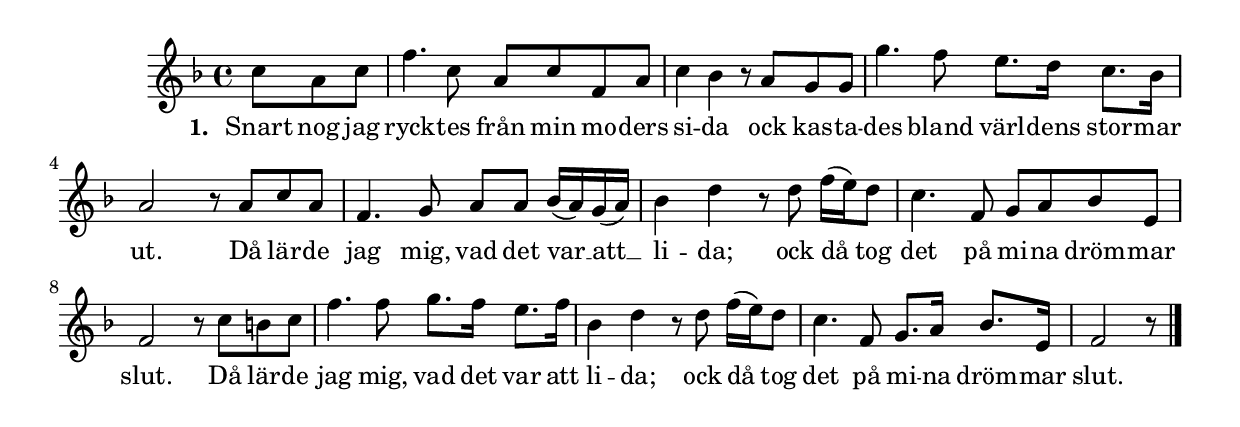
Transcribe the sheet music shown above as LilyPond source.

{
\time 4/4
\key f \major

\partial 4.
 c''8 a' c''  | 
 f''4. c''8 a' c'' f' a'  | 
 c''4 bes' r8 a' g' g'  | 
 g''4. f''8 e''8. d''16 c''8. bes'16  | 
 a'2 r8 a' c'' a'  | 
 f'4. g'8 a' a' bes'16-( a'-) g'-( a'-)  | 
 bes'4 d'' r8 d'' f''16-( e''-) d''8  | 
 c''4. f'8 g' a' bes' e'  | 
 f'2 r8 c'' b' c''  | 
 f''4. f''8 g''8. f''16 e''8. f''16  | 
 bes'4 d'' r8 d'' f''16-( e''-) d''8  | 
 c''4. f'8 g'8. a'16 bes'8. e'16  | 
 f'2 r8 \bar "|."
 }
 \addlyrics {
     \set stanza = #"1. "
     Snart nog jag ryck -- tes från min mo -- ders si -- da ock kas -- ta -- 
     des bland värl -- dens stor -- mar ut. Då lär -- de jag mig, vad det var __ att __
     li -- da; ock då tog det på mi -- na dröm -- mar
     slut. Då lär -- de jag mig, vad det var att li -- da; ock då tog
     det på mi -- na dröm -- mar slut.
}
